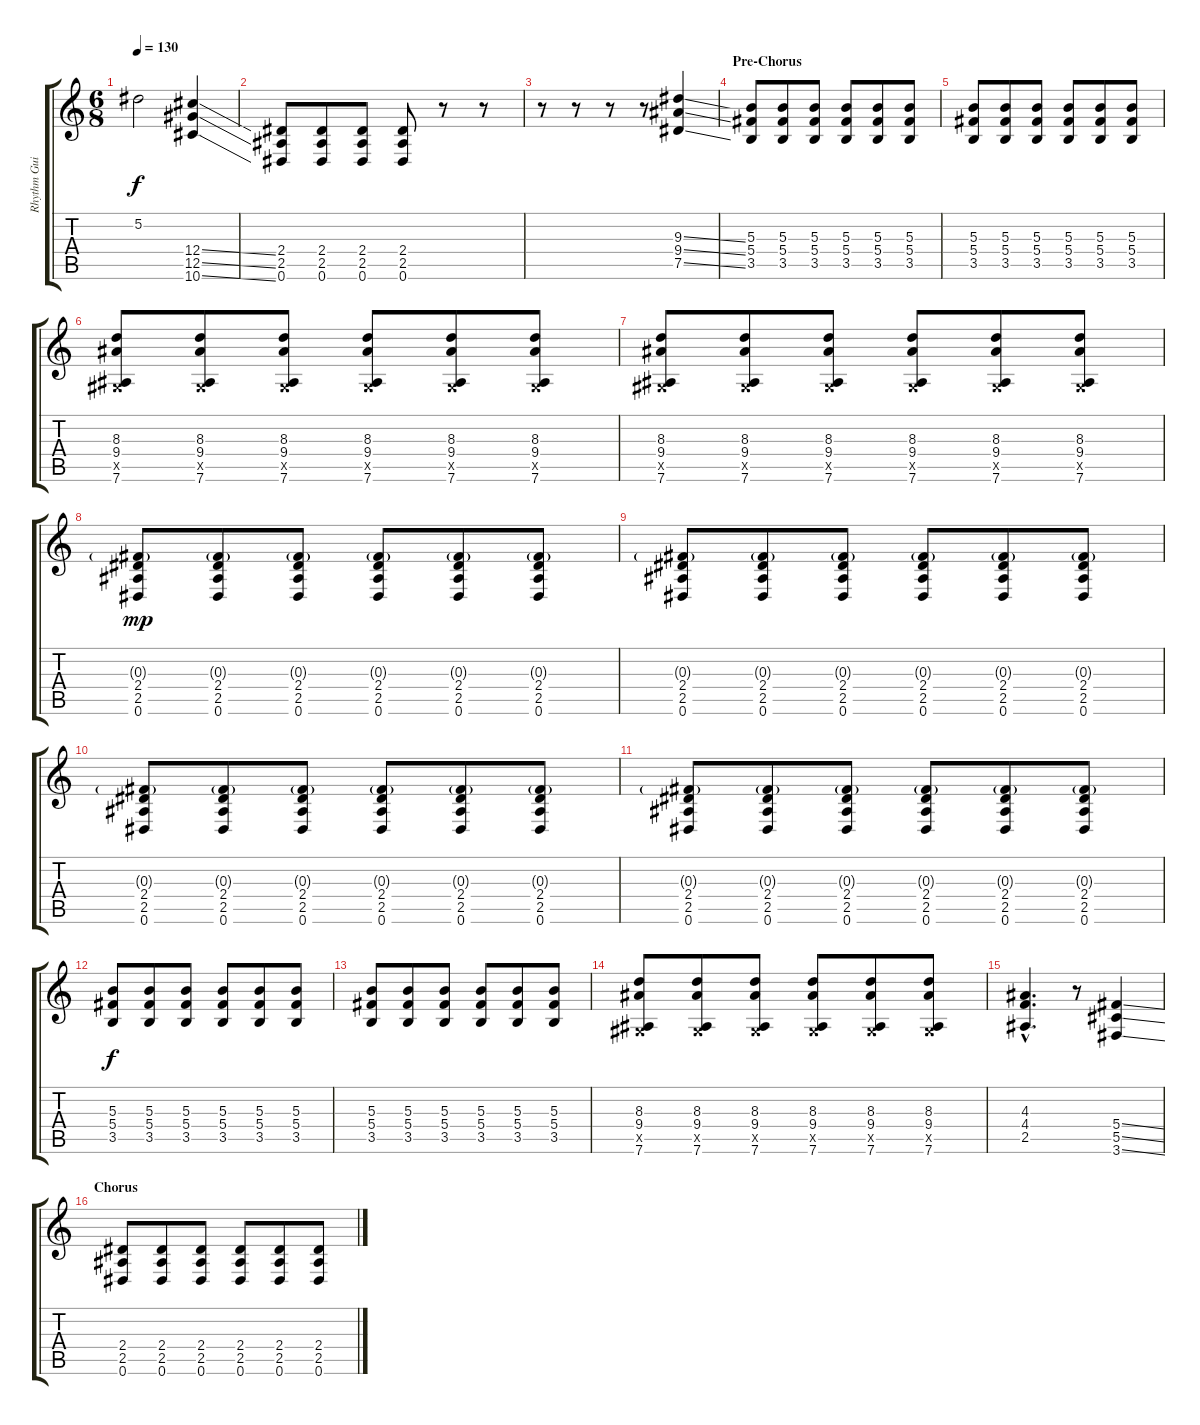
\track ("Rhythm Guitar" "Rhythm Gui") {instrument overdrivenguitar}
\staff {score tabs}
\tuning (Eb4 Bb3 Gb3 Db3 Ab2 Eb2) {hide}
\ts (6 8)
\tempo 130
\clef g2
\ks c
5.2{t}.2{dy f} (12.4{ss} 12.5{ss} 10.6{ss}).4 |
(2.4 2.5 0.6).8 (2.4 2.5 0.6).8 (2.4 2.5 0.6).8 (2.4 2.5 0.6).8 r.8 r.8 |
r.8 r.8 r.8 r.8 (9.3{ss} 9.4{ss} 7.5{ss}).4 |
\section ("" "Pre-Chorus")
(5.3 5.4 3.5).8 (5.3 5.4 3.5).8 (5.3 5.4 3.5).8 (5.3 5.4 3.5).8 (5.3 5.4 3.5).8 (5.3 5.4 3.5).8 |
(5.3 5.4 3.5).8 (5.3 5.4 3.5).8 (5.3 5.4 3.5).8 (5.3 5.4 3.5).8 (5.3 5.4 3.5).8 (5.3 5.4 3.5).8 |
(8.3 9.4 0.5{x} 7.6).8 (8.3 9.4 0.5{x} 7.6).8 (8.3 9.4 0.5{x} 7.6).8 (8.3 9.4 0.5{x} 7.6).8 (8.3 9.4 0.5{x} 7.6).8 (8.3 9.4 0.5{x} 7.6).8 |
(8.3 9.4 0.5{x} 7.6).8 (8.3 9.4 0.5{x} 7.6).8 (8.3 9.4 0.5{x} 7.6).8 (8.3 9.4 0.5{x} 7.6).8 (8.3 9.4 0.5{x} 7.6).8 (8.3 9.4 0.5{x} 7.6).8 |
(0.3{g} 2.4 2.5 0.6).8{dy mp} (0.3{g} 2.4 2.5 0.6).8 (0.3{g} 2.4 2.5 0.6).8 (0.3{g} 2.4 2.5 0.6).8 (0.3{g} 2.4 2.5 0.6).8 (0.3{g} 2.4 2.5 0.6).8 |
(0.3{g} 2.4 2.5 0.6).8 (0.3{g} 2.4 2.5 0.6).8 (0.3{g} 2.4 2.5 0.6).8 (0.3{g} 2.4 2.5 0.6).8 (0.3{g} 2.4 2.5 0.6).8 (0.3{g} 2.4 2.5 0.6).8 |
(0.3{g} 2.4 2.5 0.6).8 (0.3{g} 2.4 2.5 0.6).8 (0.3{g} 2.4 2.5 0.6).8 (0.3{g} 2.4 2.5 0.6).8 (0.3{g} 2.4 2.5 0.6).8 (0.3{g} 2.4 2.5 0.6).8 |
(0.3{g} 2.4 2.5 0.6).8 (0.3{g} 2.4 2.5 0.6).8 (0.3{g} 2.4 2.5 0.6).8 (0.3{g} 2.4 2.5 0.6).8 (0.3{g} 2.4 2.5 0.6).8 (0.3{g} 2.4 2.5 0.6).8 |
(5.3 5.4 3.5).8{dy f} (5.3 5.4 3.5).8 (5.3 5.4 3.5).8 (5.3 5.4 3.5).8 (5.3 5.4 3.5).8 (5.3 5.4 3.5).8 |
(5.3 5.4 3.5).8 (5.3 5.4 3.5).8 (5.3 5.4 3.5).8 (5.3 5.4 3.5).8 (5.3 5.4 3.5).8 (5.3 5.4 3.5).8 |
(8.3 9.4 0.5{x} 7.6).8 (8.3 9.4 0.5{x} 7.6).8 (8.3 9.4 0.5{x} 7.6).8 (8.3 9.4 0.5{x} 7.6).8 (8.3 9.4 0.5{x} 7.6).8 (8.3 9.4 0.5{x} 7.6).8 |
(4.3{hac} 4.4{hac} 2.5{hac}).4{d} r.8 (5.4{ss} 5.5{ss} 3.6{ss}).4 |
\section ("" "Chorus")
(2.4 2.5 0.6).8 (2.4 2.5 0.6).8 (2.4 2.5 0.6).8 (2.4 2.5 0.6).8 (2.4 2.5 0.6).8 (2.4 2.5 0.6).8
